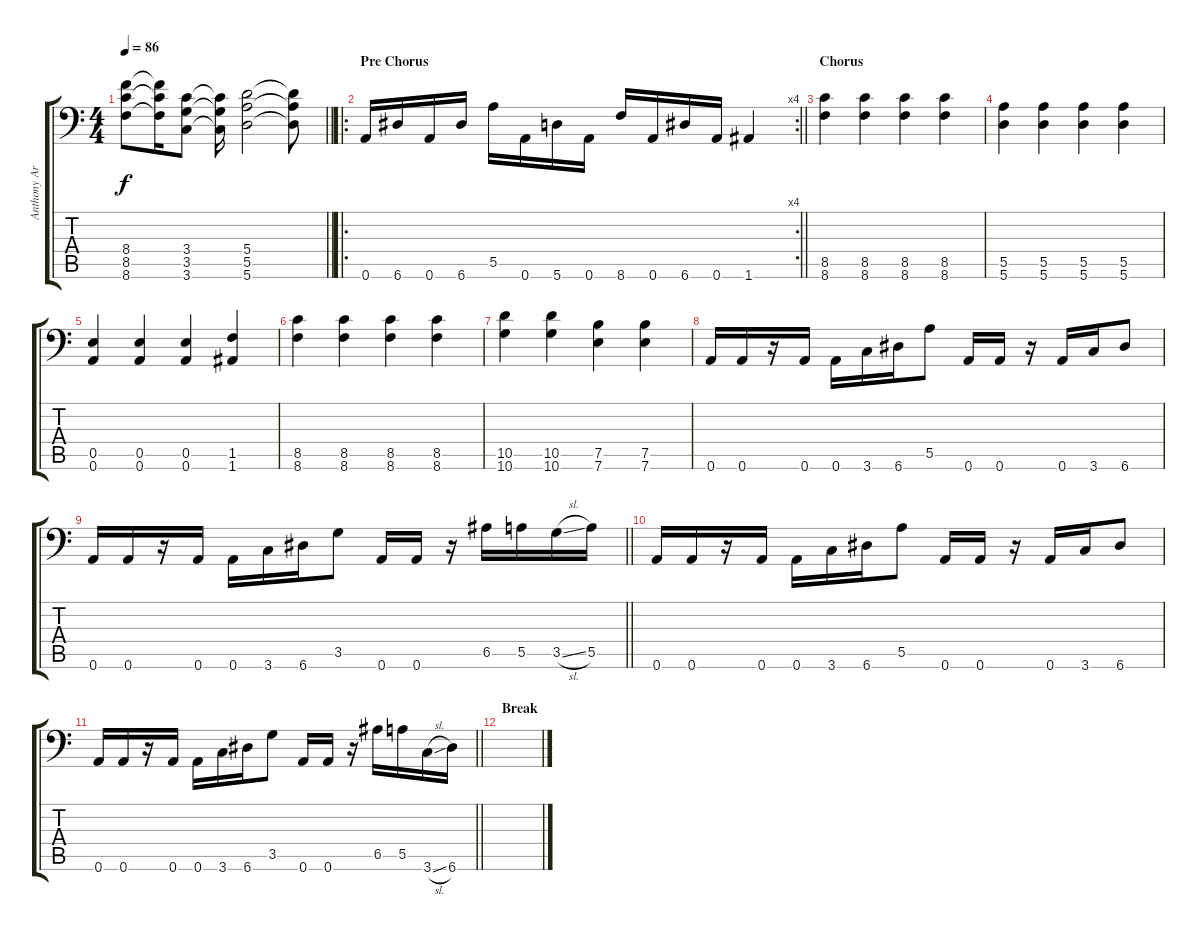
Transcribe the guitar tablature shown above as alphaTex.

\track ("Anthony Armstrong" "Anthony Ar") {instrument distortionguitar}
\staff {score tabs}
\tuning (B3 Gb3 D3 A2 E2 A1) {hide}
\ts (4 4)
\tempo 86
\clef f4
\barLineRight lightlight
\ks c
(8.4 8.5 8.6).8{dy f} (8.4{t} 8.5{t} 8.6{t}).16 (3.4 3.5 3.6).8 (3.4{t} 3.5{t} 3.6{t}).16 (5.4 5.5 5.6).2 (5.4{t} 5.5{t} 5.6{t}).8 |
\ro
\rc 4
\section ("" "Pre Chorus")
\barLineRight lightlight
0.6.16 6.6.16 0.6.16 6.6.16 5.5.16 0.6.16 5.6.16 0.6.16 8.6.16 0.6.16 6.6.16 0.6.16 1.6.4 |
\section ("" "Chorus")
(8.5 8.6).4 (8.5 8.6).4 (8.5 8.6).4 (8.5 8.6).4 |
(5.5 5.6).4 (5.5 5.6).4 (5.5 5.6).4 (5.5 5.6).4 |
(0.5 0.6).4 (0.5 0.6).4 (0.5 0.6).4 (1.5 1.6).4 |
(8.5 8.6).4 (8.5 8.6).4 (8.5 8.6).4 (8.5 8.6).4 |
(10.5 10.6).4 (10.5 10.6).4 (7.5 7.6).4 (7.5 7.6).4 |
0.6.16 0.6.16 r.16 0.6.16 0.6.16 3.6.16 6.6.16 5.5.8 0.6.16 0.6.16 r.16 0.6.16 3.6.16 6.6.8 |
\barLineRight lightlight
0.6.16 0.6.16 r.16 0.6.16 0.6.16 3.6.16 6.6.16 3.5.8 0.6.16 0.6.16 r.16 6.5.16 5.5.16 3.5{sl}.16 5.5.16 |
0.6.16 0.6.16 r.16 0.6.16 0.6.16 3.6.16 6.6.16 5.5.8 0.6.16 0.6.16 r.16 0.6.16 3.6.16 6.6.8 |
\barLineRight lightlight
0.6.16 0.6.16 r.16 0.6.16 0.6.16 3.6.16 6.6.16 3.5.8 0.6.16 0.6.16 r.16 6.5.16 5.5.16 3.6{sl}.16 6.6.16 |
\section ("" "Break")
